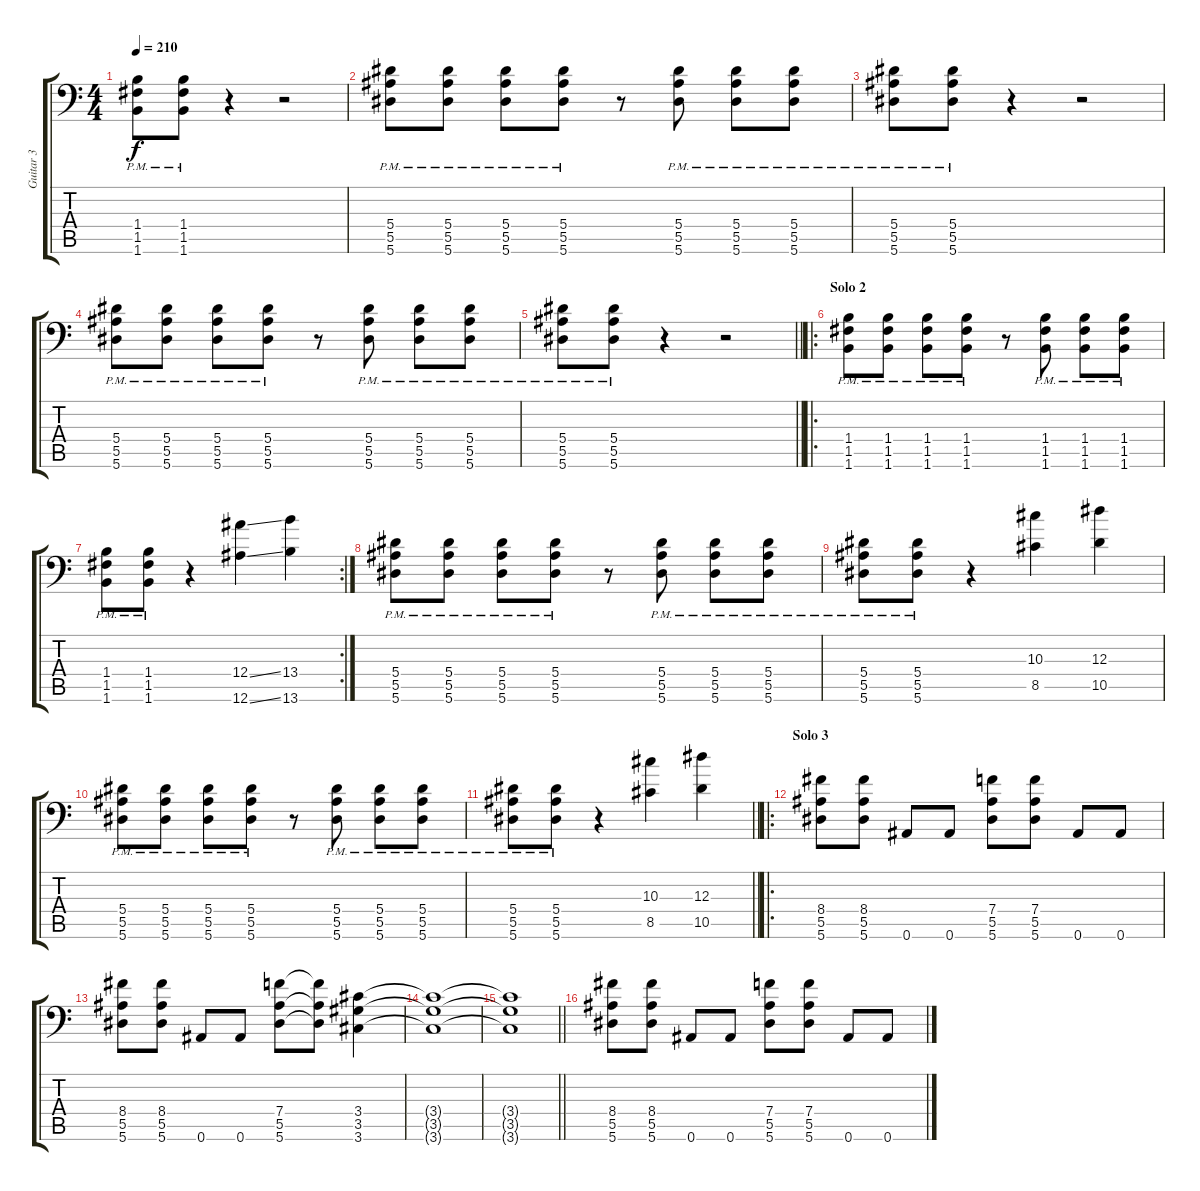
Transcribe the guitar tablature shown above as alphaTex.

\track ("Guitar 3" "Guitar 3") {instrument distortionguitar}
\staff {score tabs}
\tuning (C4 G3 Eb3 Bb2 F2 Bb1) {hide}
\ts (4 4)
\tempo 210
\clef f4
\ks c
(1.4{pm} 1.5{pm} 1.6{pm}).8{dy f} (1.4{pm} 1.5{pm} 1.6{pm}).8 r.4 r.2 |
(5.4 5.5{pm} 5.6).8 (5.4 5.5{pm} 5.6).8 (5.4 5.5{pm} 5.6).8 (5.4 5.5{pm} 5.6).8 r.8 (5.4 5.5{pm} 5.6).8 (5.4 5.5{pm} 5.6).8 (5.4 5.5{pm} 5.6).8 |
(5.4 5.5{pm} 5.6).8 (5.4 5.5{pm} 5.6).8 r.4 r.2 |
(5.4 5.5{pm} 5.6).8 (5.4 5.5{pm} 5.6).8 (5.4 5.5{pm} 5.6).8 (5.4 5.5{pm} 5.6).8 r.8 (5.4 5.5{pm} 5.6).8 (5.4 5.5{pm} 5.6).8 (5.4 5.5{pm} 5.6).8 |
\barLineRight lightlight
(5.4 5.5{pm} 5.6).8 (5.4 5.5{pm} 5.6).8 r.4 r.2 |
\ro
\section ("" "Solo 2")
(1.4{pm} 1.5{pm} 1.6{pm}).8 (1.4{pm} 1.5{pm} 1.6{pm}).8 (1.4{pm} 1.5{pm} 1.6{pm}).8 (1.4{pm} 1.5{pm} 1.6{pm}).8 r.8 (1.4{pm} 1.5{pm} 1.6{pm}).8 (1.4{pm} 1.5{pm} 1.6{pm}).8 (1.4{pm} 1.5{pm} 1.6{pm}).8 |
\rc 2
(1.4{pm} 1.5{pm} 1.6{pm}).8 (1.4{pm} 1.5{pm} 1.6{pm}).8 r.4 (12.4{ss} 12.6{ss}).4 (13.4 13.6).4 |
(5.4 5.5{pm} 5.6).8 (5.4 5.5{pm} 5.6).8 (5.4 5.5{pm} 5.6).8 (5.4 5.5{pm} 5.6).8 r.8 (5.4 5.5{pm} 5.6).8 (5.4 5.5{pm} 5.6).8 (5.4 5.5{pm} 5.6).8 |
(5.4 5.5{pm} 5.6).8 (5.4 5.5{pm} 5.6).8 r.4 (10.3 8.5).4 (12.3 10.5).4 |
(5.4 5.5{pm} 5.6).8 (5.4 5.5{pm} 5.6).8 (5.4 5.5{pm} 5.6).8 (5.4 5.5{pm} 5.6).8 r.8 (5.4 5.5{pm} 5.6).8 (5.4 5.5{pm} 5.6).8 (5.4 5.5{pm} 5.6).8 |
\barLineRight lightlight
(5.4 5.5{pm} 5.6).8 (5.4 5.5{pm} 5.6).8 r.4 (10.3 8.5).4 (12.3 10.5).4 |
\ro
\section ("" "Solo 3")
(8.4 5.5 5.6).8 (8.4 5.5 5.6).8 0.6.8 0.6.8 (7.4 5.5 5.6).8 (7.4 5.5 5.6).8 0.6.8 0.6.8 |
(8.4 5.5 5.6).8 (8.4 5.5 5.6).8 0.6.8 0.6.8 (7.4 5.5 5.6).8 (7.4{t} 5.5{t} 5.6{t}).8 (3.4 3.5 3.6).4 |
(3.4{t} 3.5{t} 3.6{t}).1 |
\barLineRight lightlight
(3.4{t} 3.5{t} 3.6{t}).1 |
(8.4 5.5 5.6).8 (8.4 5.5 5.6).8 0.6.8 0.6.8 (7.4 5.5 5.6).8 (7.4 5.5 5.6).8 0.6.8 0.6.8
